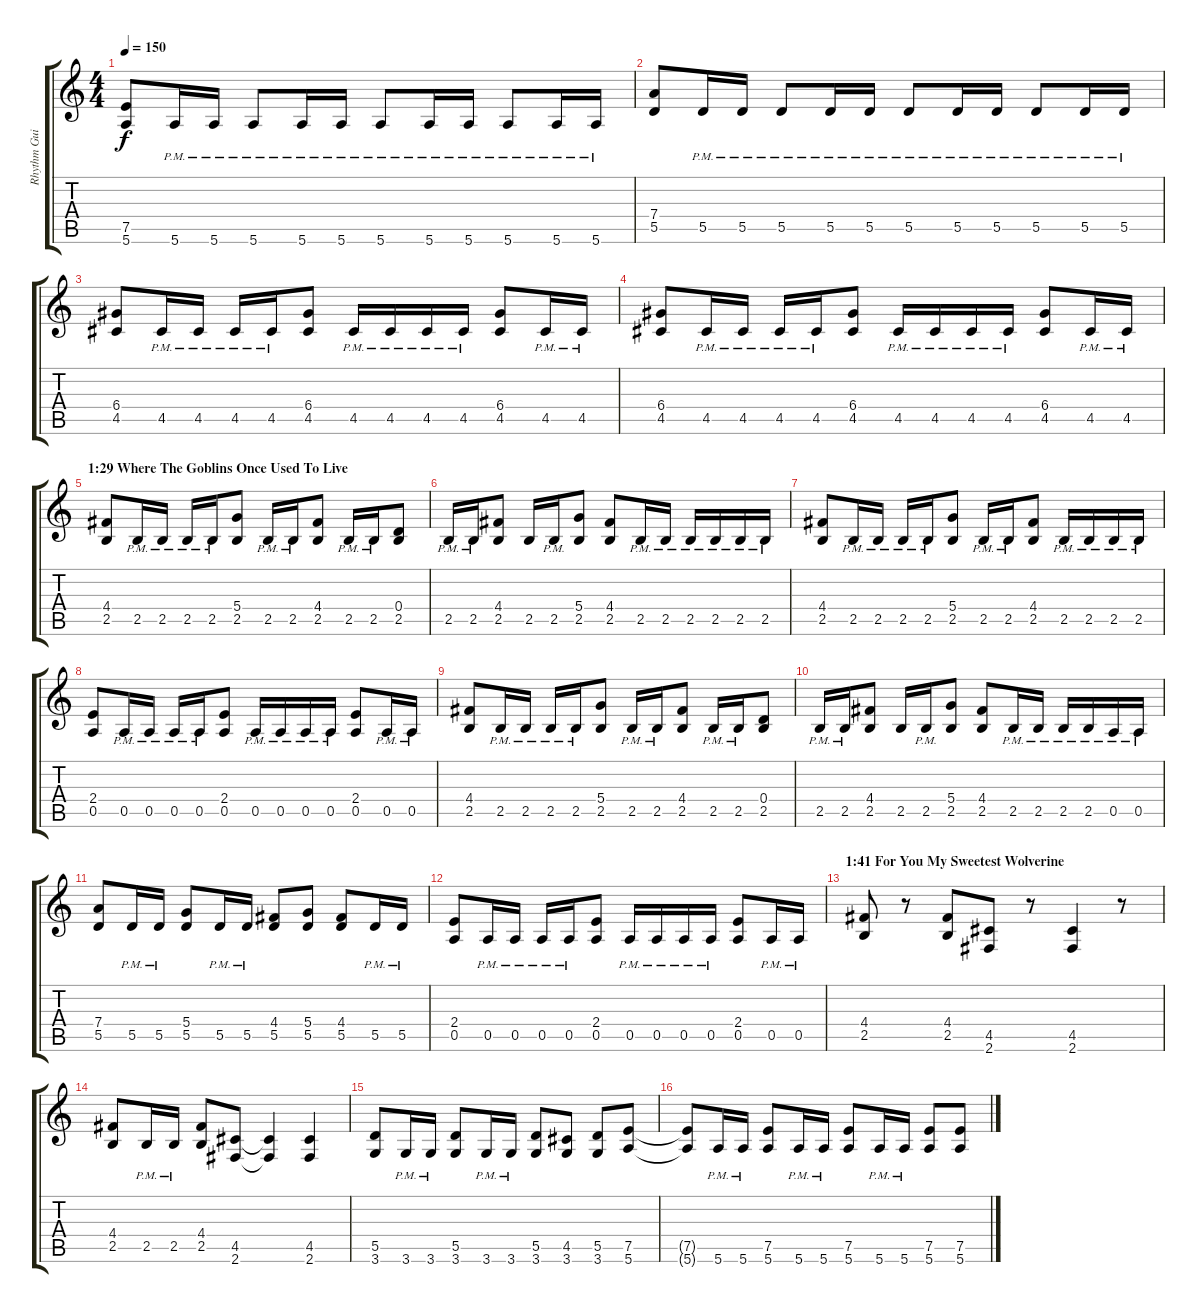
\track ("Rhythm Guitar" "Rhythm Gui") {instrument distortionguitar}
\staff {score tabs}
\tuning (E4 B3 G3 D3 A2 E2) {hide}
\ts (4 4)
\tempo 150
\clef g2
\ks c
(7.5 5.6).8{dy f} 5.6{pm}.16 5.6{pm}.16 5.6{pm}.8 5.6{pm}.16 5.6{pm}.16 5.6{pm}.8 5.6{pm}.16 5.6{pm}.16 5.6{pm}.8 5.6{pm}.16 5.6{pm}.16 |
(7.4 5.5).8 5.5{pm}.16 5.5{pm}.16 5.5{pm}.8 5.5{pm}.16 5.5{pm}.16 5.5{pm}.8 5.5{pm}.16 5.5{pm}.16 5.5{pm}.8 5.5{pm}.16 5.5{pm}.16 |
(6.4 4.5).8 4.5{pm}.16 4.5{pm}.16 4.5{pm}.16 4.5{pm}.16 (6.4 4.5).8 4.5{pm}.16 4.5{pm}.16 4.5{pm}.16 4.5{pm}.16 (6.4 4.5).8 4.5{pm}.16 4.5{pm}.16 |
(6.4 4.5).8 4.5{pm}.16 4.5{pm}.16 4.5{pm}.16 4.5{pm}.16 (6.4 4.5).8 4.5{pm}.16 4.5{pm}.16 4.5{pm}.16 4.5{pm}.16 (6.4 4.5).8 4.5{pm}.16 4.5{pm}.16 |
\section ("" "1:29 Where The Goblins Once Used To Live")
(4.4 2.5).8 2.5{pm}.16 2.5{pm}.16 2.5{pm}.16 2.5{pm}.16 (5.4 2.5).8 2.5{pm}.16 2.5{pm}.16 (4.4 2.5).8 2.5{pm}.16 2.5{pm}.16 (0.4 2.5).8 |
2.5{pm}.16 2.5{pm}.16 (4.4 2.5).8 2.5.16 2.5{pm}.16 (5.4 2.5).8 (4.4 2.5).8 2.5{pm}.16 2.5{pm}.16 2.5{pm}.16 2.5{pm}.16 2.5{pm}.16 2.5{pm}.16 |
(4.4 2.5).8 2.5{pm}.16 2.5{pm}.16 2.5{pm}.16 2.5{pm}.16 (5.4 2.5).8 2.5{pm}.16 2.5{pm}.16 (4.4 2.5).8 2.5{pm}.16 2.5{pm}.16 2.5{pm}.16 2.5{pm}.16 |
(2.4 0.5).8 0.5{pm}.16 0.5{pm}.16 0.5{pm}.16 0.5{pm}.16 (2.4 0.5).8 0.5{pm}.16 0.5{pm}.16 0.5{pm}.16 0.5{pm}.16 (2.4 0.5).8 0.5{pm}.16 0.5{pm}.16 |
(4.4 2.5).8 2.5{pm}.16 2.5{pm}.16 2.5{pm}.16 2.5{pm}.16 (5.4 2.5).8 2.5{pm}.16 2.5{pm}.16 (4.4 2.5).8 2.5{pm}.16 2.5{pm}.16 (0.4 2.5).8 |
2.5{pm}.16 2.5{pm}.16 (4.4 2.5).8 2.5.16 2.5{pm}.16 (5.4 2.5).8 (4.4 2.5).8 2.5{pm}.16 2.5{pm}.16 2.5{pm}.16 2.5{pm}.16 0.5{pm}.16 0.5{pm}.16 |
(7.4 5.5).8 5.5{pm}.16 5.5{pm}.16 (5.4 5.5).8 5.5{pm}.16 5.5{pm}.16 (4.4 5.5).8 (5.4 5.5).8 (4.4 5.5).8 5.5{pm}.16 5.5{pm}.16 |
(2.4 0.5).8 0.5{pm}.16 0.5{pm}.16 0.5{pm}.16 0.5{pm}.16 (2.4 0.5).8 0.5{pm}.16 0.5{pm}.16 0.5{pm}.16 0.5{pm}.16 (2.4 0.5).8 0.5{pm}.16 0.5{pm}.16 |
\section ("" "1:41 For You My Sweetest Wolverine")
(4.4 2.5).8 r.8 (4.4 2.5).8 (4.5 2.6).8 r.8 (4.5 2.6).4 r.8 |
(4.4 2.5).8 2.5{pm}.16 2.5{pm}.16 (4.4 2.5).8 (4.5 2.6).8 (4.5{t} 2.6{t}).4 (4.5 2.6).4 |
(5.5 3.6).8 3.6{pm}.16 3.6{pm}.16 (5.5 3.6).8 3.6{pm}.16 3.6{pm}.16 (5.5 3.6).8 (4.5 3.6).8 (5.5 3.6).8 (7.5 5.6).8 |
(7.5{t} 5.6{t}).8 5.6{pm}.16 5.6{pm}.16 (7.5 5.6).8 5.6{pm}.16 5.6{pm}.16 (7.5 5.6).8 5.6{pm}.16 5.6{pm}.16 (7.5 5.6).8 (7.5 5.6).8
